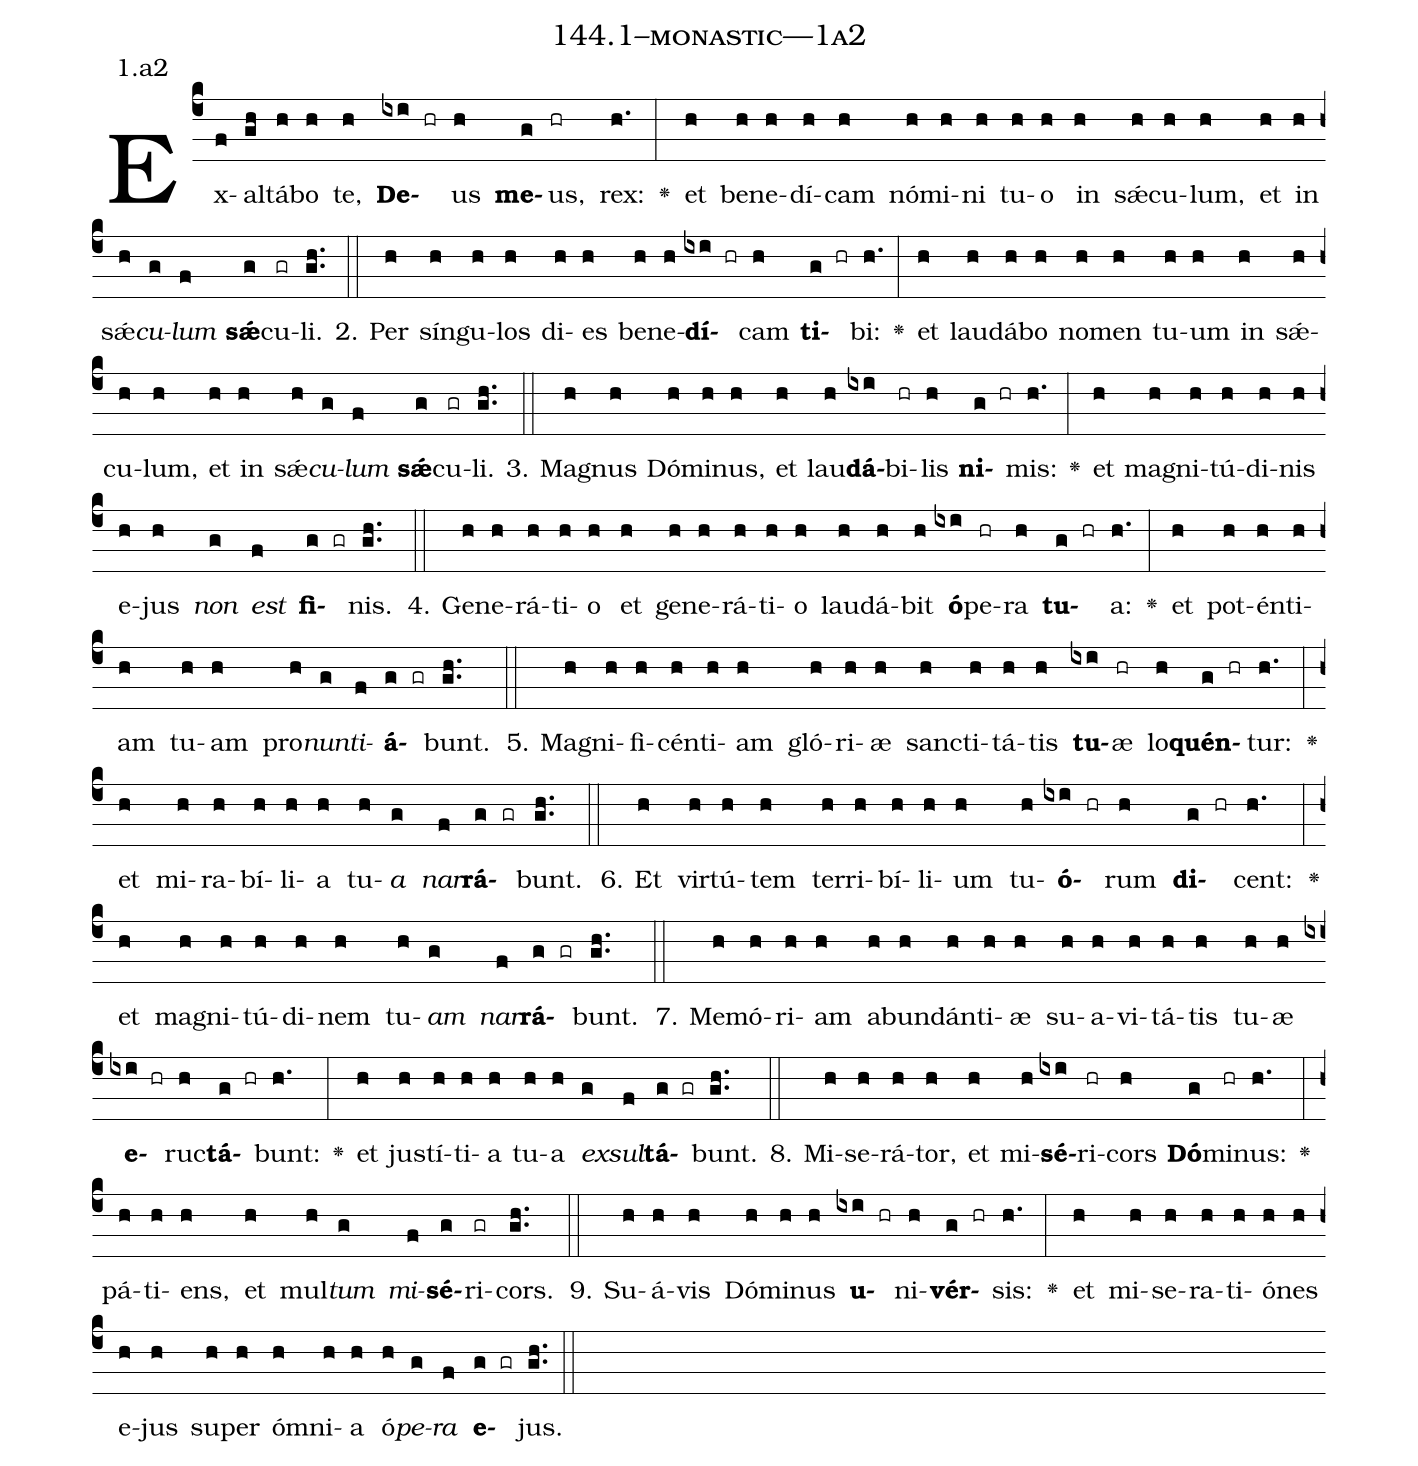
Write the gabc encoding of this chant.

name: 144.1--monastic---1a2;
annotation: 1.a2;
%%
(c4)Ex(f)al(gh)tá(h)bo(h) te,(h) <b>De</b>(ixi hr)us(h) <b>me</b>(g)us,(hr) rex:(h.) <v>\greheightstar</v>(:) et(h) be(h)ne(h)dí(h)cam(h) nó(h)mi(h)ni(h) tu(h)o(h) in(h) sǽ(h)cu(h)lum,(h) et(h) in(h) sǽ(h)<i>cu</i>(g)<i>lum</i>(f) <b>sǽ</b>(g)cu(gr)li.(gh..) (::)
2. Per(h) sín(h)gu(h)los(h) di(h)es(h) be(h)ne(h)<b>dí</b>(ixi hr)cam(h) <b>ti</b>(g hr)bi:(h.) <v>\greheightstar</v>(:) et(h) lau(h)dá(h)bo(h) no(h)men(h) tu(h)um(h) in(h) sǽ(h)cu(h)lum,(h) et(h) in(h) sǽ(h)<i>cu</i>(g)<i>lum</i>(f) <b>sǽ</b>(g)cu(gr)li.(gh..) (::)
3. Ma(h)gnus(h) Dó(h)mi(h)nus,(h) et(h) lau(h)<b>dá</b>(ixi)bi(hr)lis(h) <b>ni</b>(g hr)mis:(h.) <v>\greheightstar</v>(:) et(h) ma(h)gni(h)tú(h)di(h)nis(h) e(h)jus(h) <i>non</i>(g) <i>est</i>(f) <b>fi</b>(g gr)nis.(gh..) (::)
4. Ge(h)ne(h)rá(h)ti(h)o(h) et(h) ge(h)ne(h)rá(h)ti(h)o(h) lau(h)dá(h)bit(h) <b>ó</b>(ixi)pe(hr)ra(h) <b>tu</b>(g hr)a:(h.) <v>\greheightstar</v>(:) et(h) pot(h)én(h)ti(h)am(h) tu(h)am(h) pro(h)<i>nun</i>(g)<i>ti</i>(f)<b>á</b>(g gr)bunt.(gh..) (::)
5. Ma(h)gni(h)fi(h)cén(h)ti(h)am(h) gló(h)ri(h)æ(h) sanc(h)ti(h)tá(h)tis(h) <b>tu</b>(ixi)æ(hr) lo(h)<b>quén</b>(g hr)tur:(h.) <v>\greheightstar</v>(:) et(h) mi(h)ra(h)bí(h)li(h)a(h) tu(h)<i>a</i>(g) <i>nar</i>(f)<b>rá</b>(g gr)bunt.(gh..) (::)
6. Et(h) vir(h)tú(h)tem(h) ter(h)ri(h)bí(h)li(h)um(h) tu(h)<b>ó</b>(ixi hr)rum(h) <b>di</b>(g hr)cent:(h.) <v>\greheightstar</v>(:) et(h) ma(h)gni(h)tú(h)di(h)nem(h) tu(h)<i>am</i>(g) <i>nar</i>(f)<b>rá</b>(g gr)bunt.(gh..) (::)
7. Me(h)mó(h)ri(h)am(h) ab(h)un(h)dán(h)ti(h)æ(h) su(h)a(h)vi(h)tá(h)tis(h) tu(h)æ(h) <b>e</b>(ixi hr)ruc(h)<b>tá</b>(g hr)bunt:(h.) <v>\greheightstar</v>(:) et(h) jus(h)tí(h)ti(h)a(h) tu(h)a(h) <i>ex</i>(g)<i>sul</i>(f)<b>tá</b>(g gr)bunt.(gh..) (::)
8. Mi(h)se(h)rá(h)tor,(h) et(h) mi(h)<b>sé</b>(ixi)ri(hr)cors(h) <b>Dó</b>(g)mi(hr)nus:(h.) <v>\greheightstar</v>(:) pá(h)ti(h)ens,(h) et(h) mul(h)<i>tum</i>(g) <i>mi</i>(f)<b>sé</b>(g)ri(gr)cors.(gh..) (::)
9. Su(h)á(h)vis(h) Dó(h)mi(h)nus(h) <b>u</b>(ixi hr)ni(h)<b>vér</b>(g hr)sis:(h.) <v>\greheightstar</v>(:) et(h) mi(h)se(h)ra(h)ti(h)ó(h)nes(h) e(h)jus(h) su(h)per(h) óm(h)ni(h)a(h) ó(h)<i>pe</i>(g)<i>ra</i>(f) <b>e</b>(g gr)jus.(gh..) (::)
